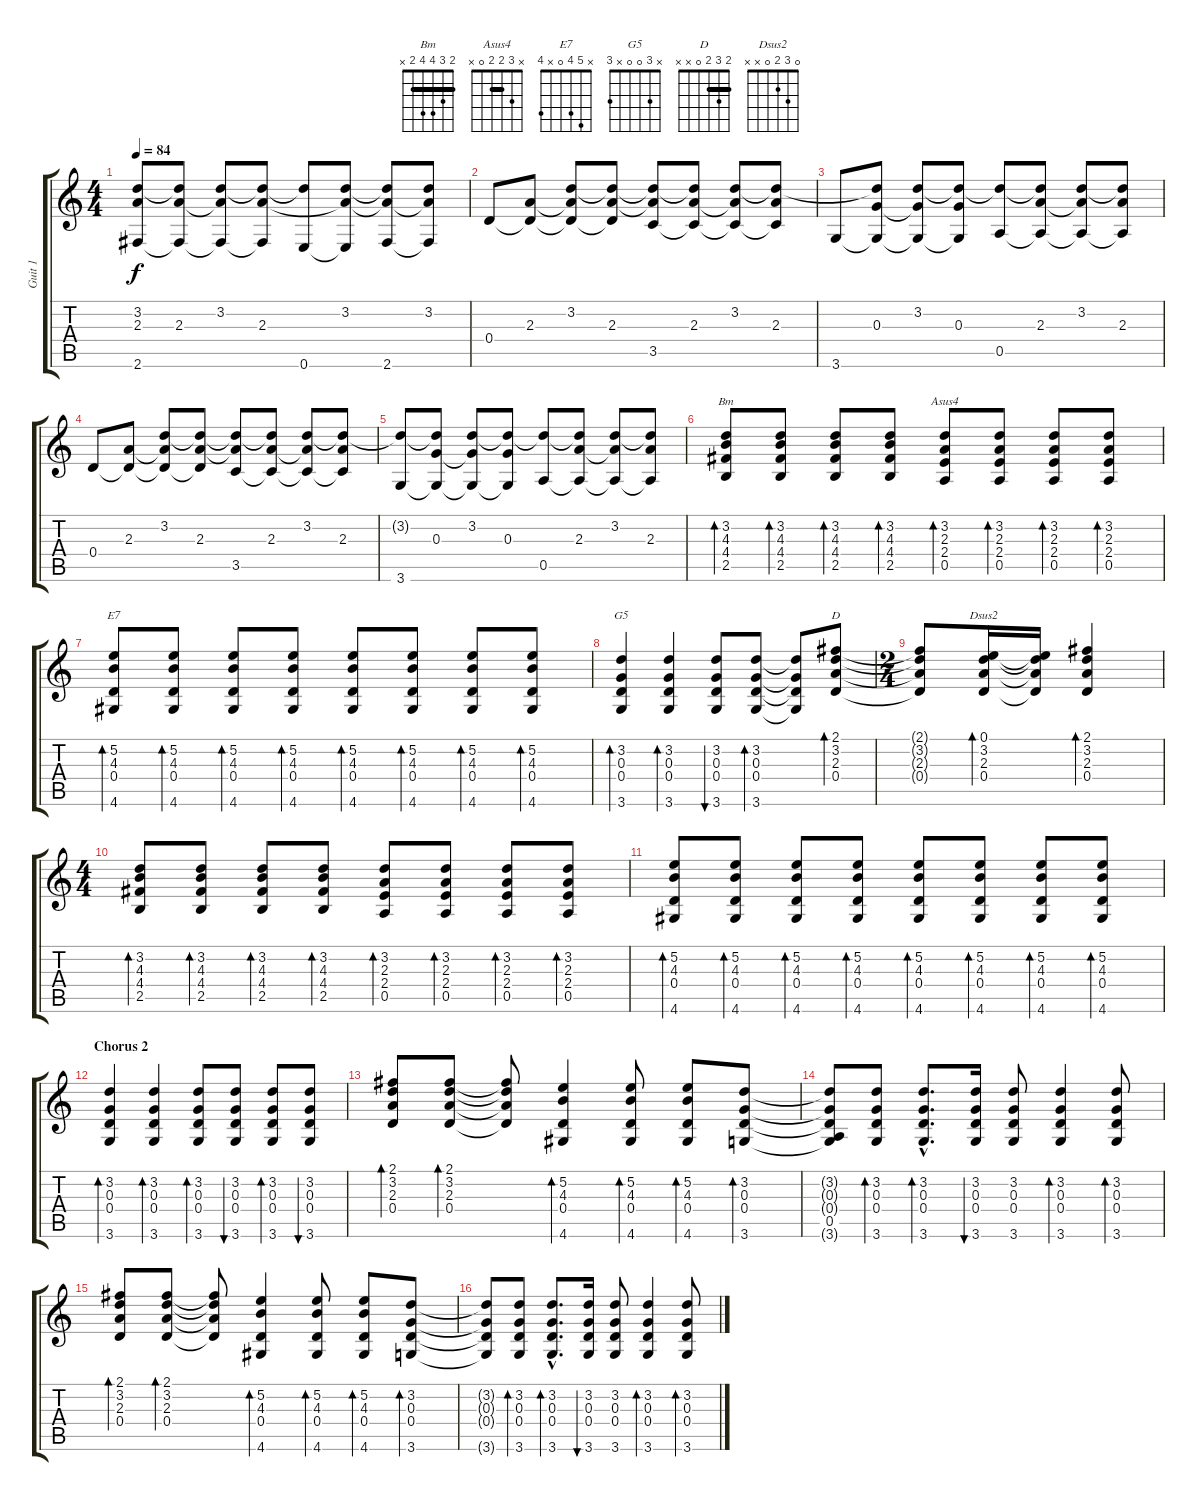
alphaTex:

\track ("Guit 1" "Guit 1") {instrument electricguitarjazz}
\staff {score tabs}
\tuning (E4 B3 G3 D3 A2 E2) {hide}
\chord ("Bm" 2 3 4 4 2 x) {barre 2}
\chord ("Asus4" x 3 2 2 0 x) {barre 2}
\chord ("E7" x 5 4 0 x 4)
\chord ("G5" x 3 0 0 x 3)
\chord ("D" 2 3 2 0 x x) {barre 2}
\chord ("Dsus2" 0 3 2 0 x x)
\ts (4 4)
\tempo 84
\clef g2
\ks c
(3.2{t} 2.3{t} 2.6).8{dy f} (3.2{t} 2.3 2.6{t}).8 (3.2 2.3{t} 2.6{t}).8 (3.2{t} 2.3 2.6{t}).8 (3.2{t} 0.6).8 (3.2 2.3{t} 0.6{t}).8 (3.2{t} 2.3{t} 2.6).8 (3.2 2.3{t} 2.6{t}).8 |
0.4.8 (2.3 0.4{t}).8 (3.2 2.3{t} 0.4{t}).8 (3.2{t} 2.3 0.4{t}).8 (3.2{t} 2.3{t} 3.5).8 (3.2{t} 2.3 3.5{t}).8 (3.2 2.3{t} 3.5{t}).8 (3.2{t} 2.3 3.5{t}).8 |
3.6.8 (3.2{t} 0.3 3.6{t}).8 (3.2 0.3{t} 3.6{t}).8 (3.2{t} 0.3 3.6{t}).8 (3.2{t} 0.5).8 (3.2{t} 2.3 0.5{t}).8 (3.2 2.3{t} 0.5{t}).8 (3.2{t} 2.3 0.5{t}).8 |
0.4.8 (2.3 0.4{t}).8 (3.2 2.3{t} 0.4{t}).8 (3.2{t} 2.3 0.4{t}).8 (3.2{t} 2.3{t} 3.5).8 (3.2{t} 2.3 3.5{t}).8 (3.2 2.3{t} 3.5{t}).8 (3.2{t} 2.3 3.5{t}).8 |
(3.2{t} 3.6).8 (3.2{t} 0.3 3.6{t}).8 (3.2 0.3{t} 3.6{t}).8 (3.2{t} 0.3 3.6{t}).8 (3.2{t} 0.5).8 (3.2{t} 2.3 0.5{t}).8 (3.2 2.3{t} 0.5{t}).8 (3.2{t} 2.3 0.5{t}).8 |
\section ("" "")
(3.2 4.3 4.4 2.5).8{bd 30 ch "Bm"} (3.2 4.3 4.4 2.5).8{bd 30} (3.2 4.3 4.4 2.5).8{bd 30} (3.2 4.3 4.4 2.5).8{bd 30} (3.2 2.3 2.4 0.5).8{bd 30 ch "Asus4"} (3.2 2.3 2.4 0.5).8{bd 30} (3.2 2.3 2.4 0.5).8{bd 30} (3.2 2.3 2.4 0.5).8{bd 30} |
(5.2 4.3 0.4 4.6).8{bd 30 ch "E7"} (5.2 4.3 0.4 4.6).8{bd 30} (5.2 4.3 0.4 4.6).8{bd 30} (5.2 4.3 0.4 4.6).8{bd 30} (5.2 4.3 0.4 4.6).8{bd 30} (5.2 4.3 0.4 4.6).8{bd 30} (5.2 4.3 0.4 4.6).8{bd 30} (5.2 4.3 0.4 4.6).8{bd 30} |
(3.2 0.3 0.4 3.6).4{bd 30 ch "G5"} (3.2 0.3 0.4 3.6).4{bd 30} (3.2 0.3 0.4 3.6).8{bu 30} (3.2 0.3 0.4 3.6).8{bd 30} (3.2{t} 0.3{t} 0.4{t} 3.6{t}).8 (2.1 3.2 2.3 0.4).8{bd 30 ch "D"} |
\ts (2 4)
(2.1{t} 3.2{t} 2.3{t} 0.4{t}).8 (0.1 3.2 2.3 0.4).16{bd 30 ch "Dsus2"} (0.1{t} 3.2{t} 2.3{t} 0.4{t}).16 (2.1 3.2 2.3 0.4).4{bd 30} |
\ts (4 4)
(3.2 4.3 4.4 2.5).8{bd 30} (3.2 4.3 4.4 2.5).8{bd 30} (3.2 4.3 4.4 2.5).8{bd 30} (3.2 4.3 4.4 2.5).8{bd 30} (3.2 2.3 2.4 0.5).8{bd 30} (3.2 2.3 2.4 0.5).8{bd 30} (3.2 2.3 2.4 0.5).8{bd 30} (3.2 2.3 2.4 0.5).8{bd 30} |
(5.2 4.3 0.4 4.6).8{bd 30} (5.2 4.3 0.4 4.6).8{bd 30} (5.2 4.3 0.4 4.6).8{bd 30} (5.2 4.3 0.4 4.6).8{bd 30} (5.2 4.3 0.4 4.6).8{bd 30} (5.2 4.3 0.4 4.6).8{bd 30} (5.2 4.3 0.4 4.6).8{bd 30} (5.2 4.3 0.4 4.6).8{bd 30} |
\section ("" "Chorus 2")
(3.2 0.3 0.4 3.6).4{bd 30} (3.2 0.3 0.4 3.6).4{bd 30} (3.2 0.3 0.4 3.6).8{bd 30} (3.2 0.3 0.4 3.6).8{bu 30} (3.2 0.3 0.4 3.6).8{bd 30} (3.2 0.3 0.4 3.6).8{bu 30} |
(2.1 3.2 2.3 0.4).8{bd 30} (2.1 3.2 2.3 0.4).8{bd 30} (2.1{t} 3.2{t} 2.3{t} 0.4{t}).8 (5.2 4.3 0.4 4.6).4{bd 30} (5.2 4.3 0.4 4.6).8{bd 30} (5.2 4.3 0.4 4.6).8{bd 30} (3.2 0.3 0.4 3.6).8{bd 30} |
(3.2{t} 0.3{t} 0.4{t} 0.5 3.6{t}).8 (3.2 0.3 0.4 3.6).8{bd 30} (3.2{hac} 0.3{hac} 0.4{hac} 3.6{hac}).8{d bd 30} (3.2 0.3 0.4 3.6).16{bu 30} (3.2 0.3 0.4 3.6).8 (3.2 0.3 0.4 3.6).4{bd 30} (3.2 0.3 0.4 3.6).8{bd 30} |
(2.1 3.2 2.3 0.4).8{bd 30} (2.1 3.2 2.3 0.4).8{bd 30} (2.1{t} 3.2{t} 2.3{t} 0.4{t}).8 (5.2 4.3 0.4 4.6).4{bd 30} (5.2 4.3 0.4 4.6).8{bd 30} (5.2 4.3 0.4 4.6).8{bd 30} (3.2 0.3 0.4 3.6).8{bd 30} |
(3.2{t} 0.3{t} 0.4{t} 3.6{t}).8 (3.2 0.3 0.4 3.6).8{bd 30} (3.2{hac} 0.3{hac} 0.4{hac} 3.6{hac}).8{d bd 30} (3.2 0.3 0.4 3.6).16{bu 30} (3.2 0.3 0.4 3.6).8 (3.2 0.3 0.4 3.6).4{bd 30} (3.2 0.3 0.4 3.6).8{bd 30}
